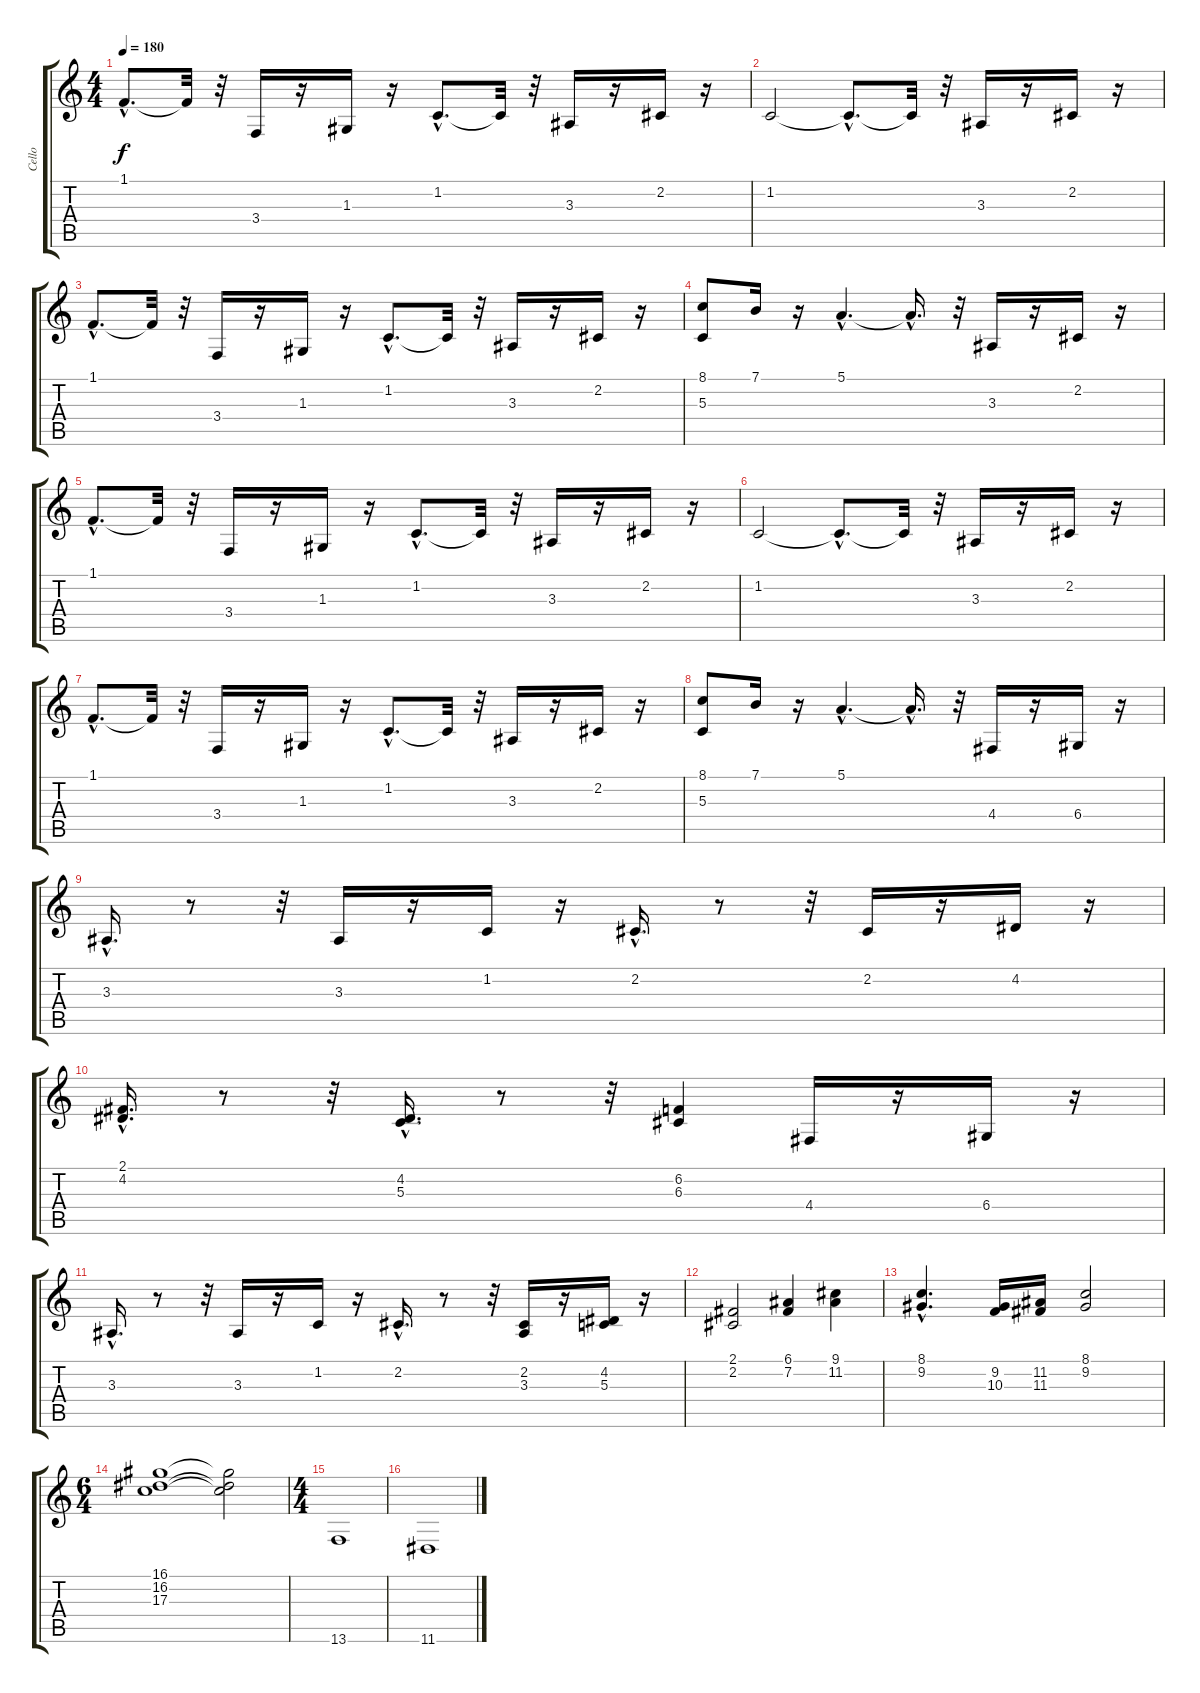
\track ("Cello" "Cello") {instrument cello}
\staff {score tabs}
\tuning (E4 B3 G3 D3 A2 E2) {hide}
\ts (4 4)
\tempo 180
\clef g2
\ks c
1.1{hac}.8{d dy f} 1.1{t}.32 r.32 3.4.16 r.16 1.3.16 r.16 1.2{hac}.8{d} 1.2{t}.32 r.32 3.3.16 r.16 2.2.16 r.16 |
1.2.2 1.2{hac t}.8{d} 1.2{t}.32 r.32 3.3.16 r.16 2.2.16 r.16 |
1.1{hac}.8{d} 1.1{t}.32 r.32 3.4.16 r.16 1.3.16 r.16 1.2{hac}.8{d} 1.2{t}.32 r.32 3.3.16 r.16 2.2.16 r.16 |
(8.1 5.3).8 7.1.16 r.16 5.1{hac}.4{d} 5.1{hac t}.16{d} r.32 3.3.16 r.16 2.2.16 r.16 |
1.1{hac}.8{d} 1.1{t}.32 r.32 3.4.16 r.16 1.3.16 r.16 1.2{hac}.8{d} 1.2{t}.32 r.32 3.3.16 r.16 2.2.16 r.16 |
1.2.2 1.2{hac t}.8{d} 1.2{t}.32 r.32 3.3.16 r.16 2.2.16 r.16 |
1.1{hac}.8{d} 1.1{t}.32 r.32 3.4.16 r.16 1.3.16 r.16 1.2{hac}.8{d} 1.2{t}.32 r.32 3.3.16 r.16 2.2.16 r.16 |
(8.1 5.3).8 7.1.16 r.16 5.1{hac}.4{d} 5.1{hac t}.16{d} r.32 4.4.16 r.16 6.4.16 r.16 |
3.3{hac}.16{d} r.8 r.32 3.3.16 r.16 1.2.16 r.16 2.2{hac}.16{d} r.8 r.32 2.2.16 r.16 4.2.16 r.16 |
(2.1{hac} 4.2{hac}).16{d} r.8 r.32 (4.2{hac} 5.3{hac}).16{d} r.8 r.32 (6.2 6.3).4 4.4.16 r.16 6.4.16 r.16 |
3.3{hac}.16{d} r.8 r.32 3.3.16 r.16 1.2.16 r.16 2.2{hac}.16{d} r.8 r.32 (2.2 3.3).16 r.16 (4.2 5.3).16 r.16 |
(2.1 2.2).2 (6.1 7.2).4 (9.1 11.2).4 |
(8.1{hac} 9.2{hac}).4{d} (9.2 10.3).16 (11.2 11.3).16 (8.1 9.2).2 |
\ts (6 4)
(16.1 16.2 17.3).1 (16.1{t} 16.2{t} 17.3{t}).2 |
\ts (4 4)
13.6.1{balance 8 instrument choiraahs} |
11.6.1
